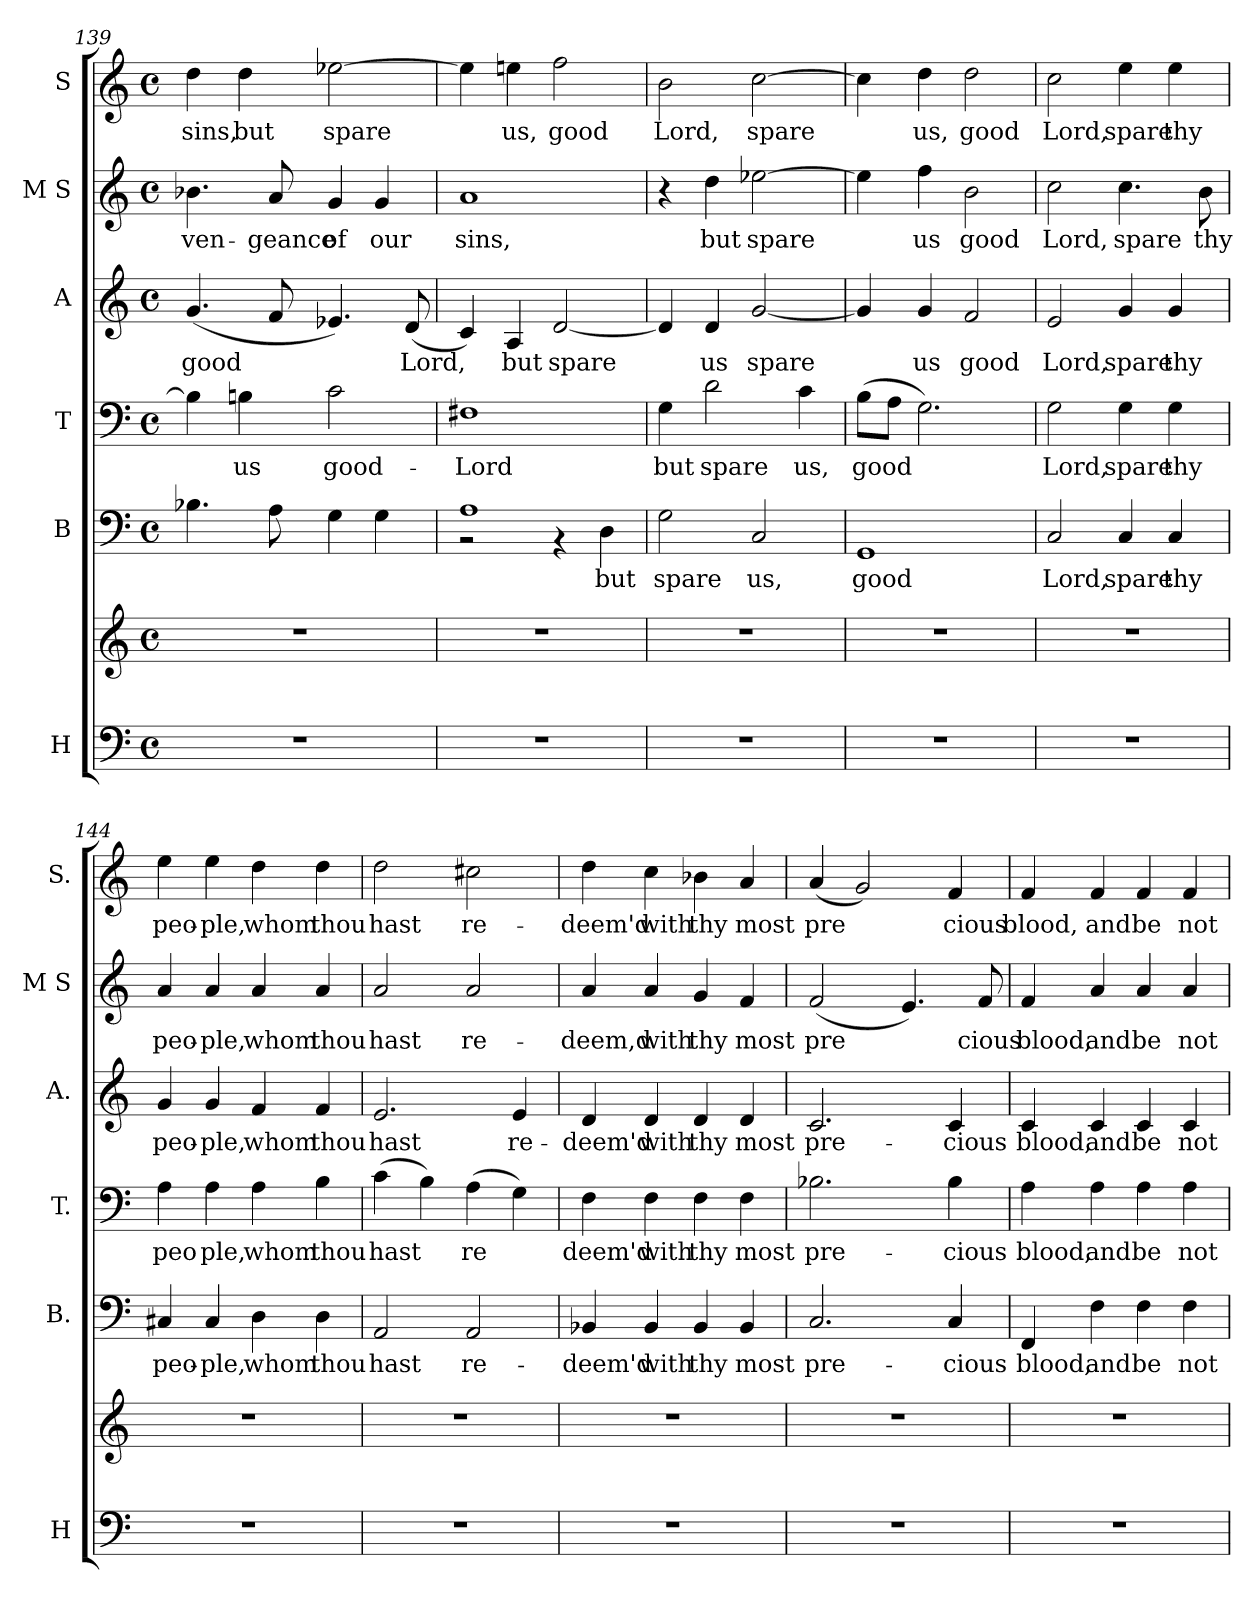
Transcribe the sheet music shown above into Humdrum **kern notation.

**kern	**kern	**kern	**text	**kern	**text	**kern	**text	**kern	**text	**kern	**text
*part6	*part6	*part5	*part5	*part4	*part4	*part3	*part3	*part2	*part2	*part1	*part1
*staff7	*staff6	*staff5	*staff5	*staff4	*staff4	*staff3	*staff3	*staff2	*staff2	*staff1	*staff1
*I"H	*	*I"B	*	*I"T	*	*I"A	*	*I"M S	*	*I"S	*
*I'H	*	*I'B.	*	*I'T.	*	*I'A.	*	*I'M S	*	*I'S.	*
*clefF4	*clefG2	*clefF4	*	*clefF4	*	*clefG2	*	*clefG2	*	*clefG2	*
*k[]	*k[]	*k[]	*	*k[]	*	*k[]	*	*k[]	*	*k[]	*
*M4/4	*M4/4	*M4/4	*	*M4/4	*	*M4/4	*	*M4/4	*	*M4/4	*
*met(c)	*met(c)	*met(c)	*	*met(c)	*	*met(c)	*	*met(c)	*	*met(c)	*
=139	=139	=139	=139	=139	=139	=139	=139	=139	=139	=139	=139
!	!	!	!	!	!	!	!LO:LY:b	!	!LO:LY:b	!	!LO:LY:b
1r	1r	4.B-X!\	.	4B-\]	.	(4.g/	-good	4.b-X\	ven-	4dd\	sins,
!	!	!	!	!	!LO:LY:b	!	!	!	!	!	!LO:LY:b
.	.	.	.	4Bn\	us	.	.	.	.	4dd\	but
!	!	!	!	!	!	!	!	!	!LO:LY:b	!	!
.	.	8A!\	.	.	.	8f/	.	8a/	-geance	.	.
!	!	!	!	!	!LO:LY:b	!	!	!	!LO:LY:b	!	!LO:LY:b
.	.	4G!\	.	2c\	good-	4.e-X/)	.	4g/	of	[2ee-X\	-spare
!	!	!	!	!	!	!	!	!	!LO:LY:b	!	!
.	.	4G!\	.	.	.	.	.	4g/	our	.	.
!	!	!	!	!	!	!	!LO:LY:b	!	!	!	!
.	.	.	.	.	.	(8d/	-Lord,	.	.	.	.
=140	=140	=140	=140	=140	=140	=140	=140	=140	=140	=140	=140
*	*	*^	*	*	*	*	*	*	*	*	*
!	!	!	!	!	!	!LO:LY:b	!	!	!	!LO:LY:b	!	!
1r	1r	1A!	2r	.	1F#X	-Lord	4c/)	.	1a	sins,	4ee-\]	.
!	!	!	!	!	!	!	!	!LO:LY:b	!	!	!	!LO:LY:b
.	.	.	.	.	.	.	4A/	but	.	.	4een\	us,
!	!	!	!	!	!	!	!	!LO:LY:b	!	!	!	!LO:LY:b
.	.	.	4r	.	.	.	[2d/	-spare	.	.	2ff\	good
!	!	!	!	!LO:LY:b	!	!	!	!	!	!	!	!
.	.	.	4D\	but	.	.	.	.	.	.	.	.
=141	=141	=141	=141	=141	=141	=141	=141	=141	=141	=141	=141	=141
!	!	!	!	!LO:LY:b	!	!LO:LY:b	!	!	!	!	!	!LO:LY:b
*	*	*v	*v	*	*	*	*	*	*	*	*	*
1r	1r	2G\	spare	4G\	but	4d/]	.	4r	.	2b\	Lord,
!	!	!	!	!	!LO:LY:b	!	!LO:LY:b	!	!LO:LY:b	!	!
.	.	.	.	2d\	spare	4d/	us	4dd\	but	.	.
!	!	!	!LO:LY:b	!	!	!	!LO:LY:b	!	!LO:LY:b	!	!LO:LY:b
.	.	2C/	us,	.	.	[2g/	-spare	[2ee-X\	-spare	[2cc\	-spare
!	!	!	!	!	!LO:LY:b	!	!	!	!	!	!
.	.	.	.	4c\	us,	.	.	.	.	.	.
!!LO:PB:g=z
=142	=142	=142	=142	=142	=142	=142	=142	=142	=142	=142	=142
!	!	!	!LO:LY:b	!	!LO:LY:b	!	!	!	!	!	!
1r	1r	1GG	good	(8B\L	-good	4g/]	.	4ee-\]	.	4cc\]	.
.	.	.	.	8A\J	.	.	.	.	.	.	.
!	!	!	!	!	!	!	!LO:LY:b	!	!LO:LY:b	!	!LO:LY:b
.	.	.	.	2.G\)	.	4g/	us	4ff\	us	4dd\	us,
!	!	!	!	!	!	!	!LO:LY:b	!	!LO:LY:b	!	!LO:LY:b
.	.	.	.	.	.	2f/	good	2b\	good	2dd\	good
=143	=143	=143	=143	=143	=143	=143	=143	=143	=143	=143	=143
!	!	!	!LO:LY:b	!	!LO:LY:b	!	!LO:LY:b	!	!LO:LY:b	!	!LO:LY:b
1r	1r	2C/	Lord,	2G\	Lord,	2e/	Lord,	2cc\	Lord,	2cc\	Lord,
!	!	!	!LO:LY:b	!	!LO:LY:b	!	!LO:LY:b	!	!LO:LY:b	!	!LO:LY:b
.	.	4C/	spare	4G\	spare	4g/	spare	4.cc\	spare	4ee\	spare
!	!	!	!LO:LY:b	!	!LO:LY:b	!	!LO:LY:b	!	!	!	!LO:LY:b
.	.	4C/	thy	4G\	thy	4g/	thy	.	.	4ee\	thy
!	!	!	!	!	!	!	!	!	!LO:LY:b	!	!
.	.	.	.	.	.	.	.	8b\	thy	.	.
=144	=144	=144	=144	=144	=144	=144	=144	=144	=144	=144	=144
!	!	!	!LO:LY:b	!	!LO:LY:b	!	!LO:LY:b	!	!LO:LY:b	!	!LO:LY:b
1r	1r	4C#X/	peo-	4A\	peo	4g/	peo-	4a/	peo-	4ee\	peo-
!	!	!	!LO:LY:b	!	!LO:LY:b	!	!LO:LY:b	!	!LO:LY:b	!	!LO:LY:b
.	.	4C#/	-ple,	4A\	ple,	4g/	-ple,	4a/	-ple,	4ee\	-ple,
!	!	!	!LO:LY:b	!	!LO:LY:b	!	!LO:LY:b	!	!LO:LY:b	!	!LO:LY:b
.	.	4D\	whom	4A\	whom	4f/	whom	4a/	whom	4dd\	whom
!	!	!	!LO:LY:b	!	!LO:LY:b	!	!LO:LY:b	!	!LO:LY:b	!	!LO:LY:b
.	.	4D\	thou	4B\	thou	4f/	thou	4a/	thou	4dd\	thou
=145	=145	=145	=145	=145	=145	=145	=145	=145	=145	=145	=145
!	!	!	!LO:LY:b	!	!LO:LY:b	!	!LO:LY:b	!	!LO:LY:b	!	!LO:LY:b
1r	1r	2AA/	hast	(4c\	-hast	2.e/	hast	2a/	hast	2dd\	hast
.	.	.	.	4B\)	.	.	.	.	.	.	.
!	!	!	!LO:LY:b	!	!LO:LY:b	!	!	!	!LO:LY:b	!	!LO:LY:b
.	.	2AA/	re-	(4A\	-re	.	.	2a/	re-	2cc#X\	re-
!	!	!	!	!	!	!	!LO:LY:b	!	!	!	!
.	.	.	.	4G\)	.	4e/	re-	.	.	.	.
=146	=146	=146	=146	=146	=146	=146	=146	=146	=146	=146	=146
!	!	!	!LO:LY:b	!	!LO:LY:b	!	!LO:LY:b	!	!LO:LY:b	!	!LO:LY:b
1r	1r	4BB-X/	-deem'd	4F\	deem'd	4d/	-deem'd	4a/	-deem,d	4dd\	-deem'd
!	!	!	!LO:LY:b	!	!LO:LY:b	!	!LO:LY:b	!	!LO:LY:b	!	!LO:LY:b
.	.	4BB-/	with	4F\	with	4d/	with	4a/	with	4cc\	with
!	!	!	!LO:LY:b	!	!LO:LY:b	!	!LO:LY:b	!	!LO:LY:b	!	!LO:LY:b
.	.	4BB-/	thy	4F\	thy	4d/	thy	4g/	thy	4b-X\	thy
!	!	!	!LO:LY:b	!	!LO:LY:b	!	!LO:LY:b	!	!LO:LY:b	!	!LO:LY:b
.	.	4BB-/	most	4F\	most	4d/	most	4f/	most	4a/	most
!!LO:PB:g=z
=147	=147	=147	=147	=147	=147	=147	=147	=147	=147	=147	=147
!	!	!	!LO:LY:b	!	!LO:LY:b	!	!LO:LY:b	!	!LO:LY:b	!	!LO:LY:b
1r	1r	2.C/	pre-	2.B-X\	pre-	2.c/	pre-	(2f/	-pre	(4a/	-pre
.	.	.	.	.	.	.	.	.	.	2g/)	.
.	.	.	.	.	.	.	.	4.e/)	.	.	.
!	!	!	!LO:LY:b	!	!LO:LY:b	!	!LO:LY:b	!	!	!	!LO:LY:b
.	.	4C/	-cious	4B-\	-cious	4c/	-cious	.	.	4f/	cious
!	!	!	!	!	!	!	!	!	!LO:LY:b	!	!
.	.	.	.	.	.	.	.	8f/	cious	.	.
=148	=148	=148	=148	=148	=148	=148	=148	=148	=148	=148	=148
!	!	!	!LO:LY:b	!	!LO:LY:b	!	!LO:LY:b	!	!LO:LY:b	!	!LO:LY:b
1r	1r	4FF/	blood,	4A\	blood,	4c/	blood,	4f/	blood,	4f/	blood,
!	!	!	!LO:LY:b	!	!LO:LY:b	!	!LO:LY:b	!	!LO:LY:b	!	!LO:LY:b
.	.	4F\	and	4A\	and	4c/	and	4a/	and	4f/	and
!	!	!	!LO:LY:b	!	!LO:LY:b	!	!LO:LY:b	!	!LO:LY:b	!	!LO:LY:b
.	.	4F\	be	4A\	be	4c/	be	4a/	be	4f/	be
!	!	!	!LO:LY:b	!	!LO:LY:b	!	!LO:LY:b	!	!LO:LY:b	!	!LO:LY:b
.	.	4F\	not	4A\	not	4c/	not	4a/	not	4f/	not
=	=	=	=	=	=	=	=	=	=	=	=
*-	*-	*-	*-	*-	*-	*-	*-	*-	*-	*-	*-
